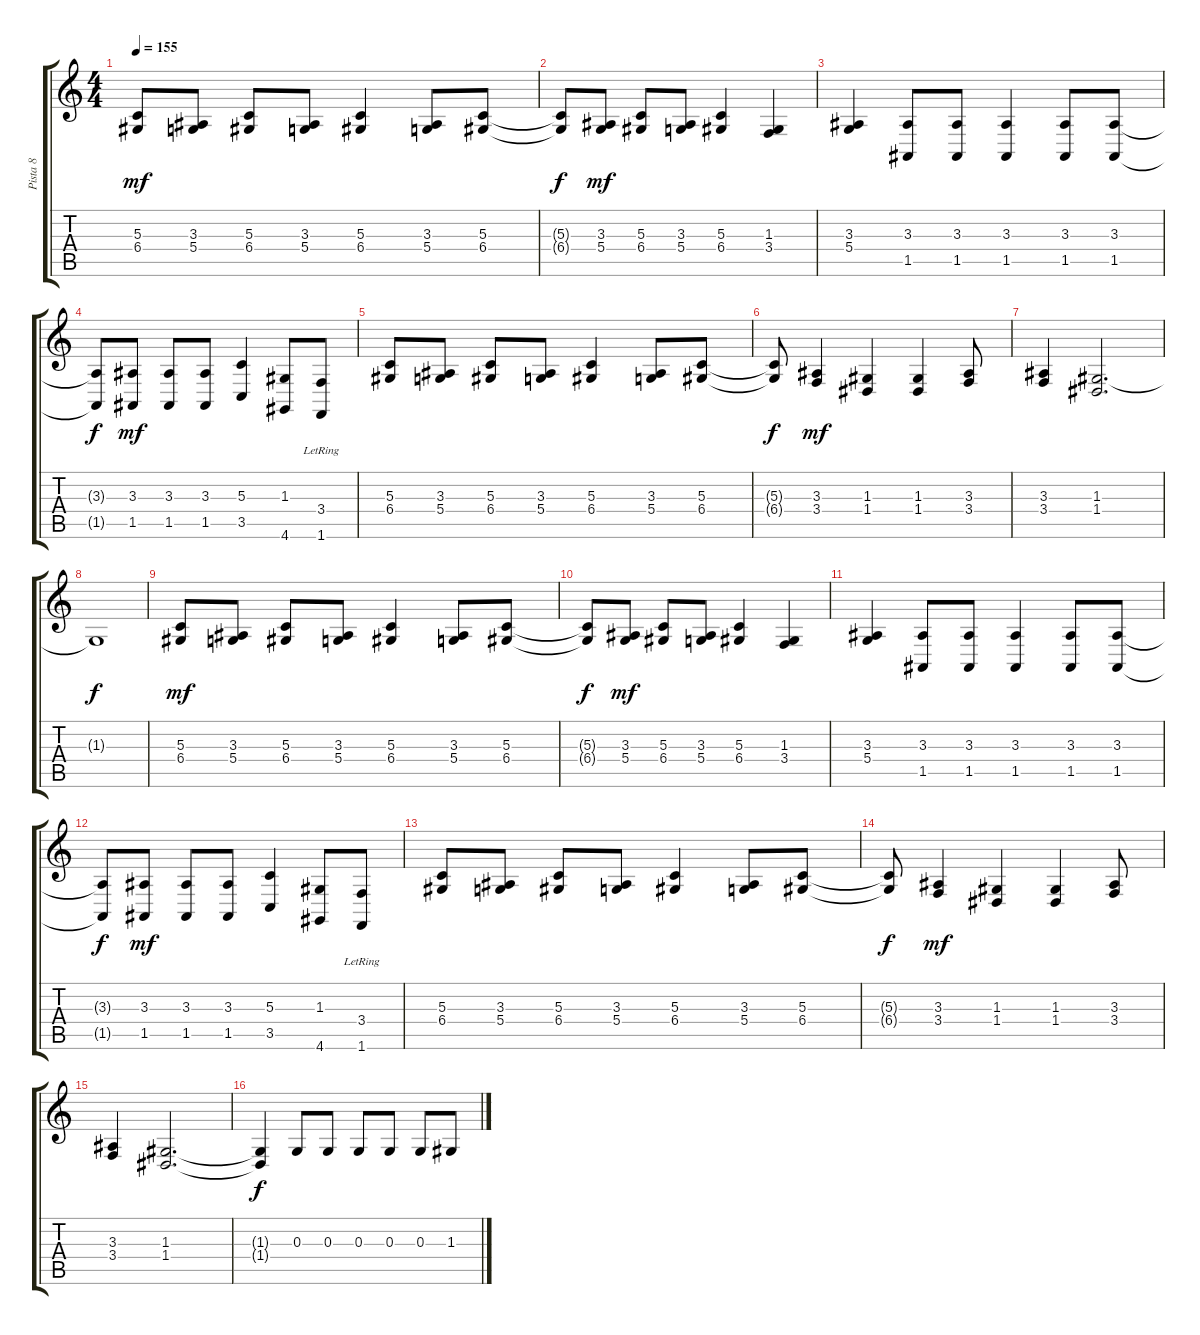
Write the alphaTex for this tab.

\track ("Pista 8" "Pista 8") {instrument electricgrandpiano}
\staff {score tabs}
\tuning (E4 B3 G3 D3 A2 E2) {hide}
\ts (4 4)
\tempo 155
\clef g2
\ks c
(5.3 6.4).8{dy mf} (3.3 5.4).8 (5.3 6.4).8 (3.3 5.4).8 (5.3 6.4).4 (3.3 5.4).8 (5.3 6.4).8 |
(5.3{t} 6.4{t}).8{dy f} (3.3 5.4).8{dy mf} (5.3 6.4).8 (3.3 5.4).8 (5.3 6.4).4 (1.3 3.4).4 |
(3.3 5.4).4 (3.3 1.5).8 (3.3 1.5).8 (3.3 1.5).4 (3.3 1.5).8 (3.3 1.5).8 |
(3.3{t} 1.5{t}).8{dy f} (3.3 1.5).8{dy mf} (3.3 1.5).8 (3.3 1.5).8 (5.3 3.5).4 (1.3 4.6).8 (3.4{lr} 1.6{lr}).8 |
(5.3 6.4).8 (3.3 5.4).8 (5.3 6.4).8 (3.3 5.4).8 (5.3 6.4).4 (3.3 5.4).8 (5.3 6.4).8 |
(5.3{t} 6.4{t}).8{dy f} (3.3 3.4).4{dy mf} (1.3 1.4).4 (1.3 1.4).4 (3.3 3.4).8 |
(3.3 3.4).4 (1.3 1.4).2{d} |
1.3{t}.1{dy f} |
(5.3 6.4).8{dy mf} (3.3 5.4).8 (5.3 6.4).8 (3.3 5.4).8 (5.3 6.4).4 (3.3 5.4).8 (5.3 6.4).8 |
(5.3{t} 6.4{t}).8{dy f} (3.3 5.4).8{dy mf} (5.3 6.4).8 (3.3 5.4).8 (5.3 6.4).4 (1.3 3.4).4 |
(3.3 5.4).4 (3.3 1.5).8 (3.3 1.5).8 (3.3 1.5).4 (3.3 1.5).8 (3.3 1.5).8 |
(3.3{t} 1.5{t}).8{dy f} (3.3 1.5).8{dy mf} (3.3 1.5).8 (3.3 1.5).8 (5.3 3.5).4 (1.3 4.6).8 (3.4{lr} 1.6{lr}).8 |
(5.3 6.4).8 (3.3 5.4).8 (5.3 6.4).8 (3.3 5.4).8 (5.3 6.4).4 (3.3 5.4).8 (5.3 6.4).8 |
(5.3{t} 6.4{t}).8{dy f} (3.3 3.4).4{dy mf} (1.3 1.4).4 (1.3 1.4).4 (3.3 3.4).8 |
(3.3 3.4).4 (1.3 1.4).2{d} |
(1.3{t} 1.4{t}).4{dy f} 0.3.8 0.3.8 0.3.8 0.3.8 0.3.8 1.3.8
